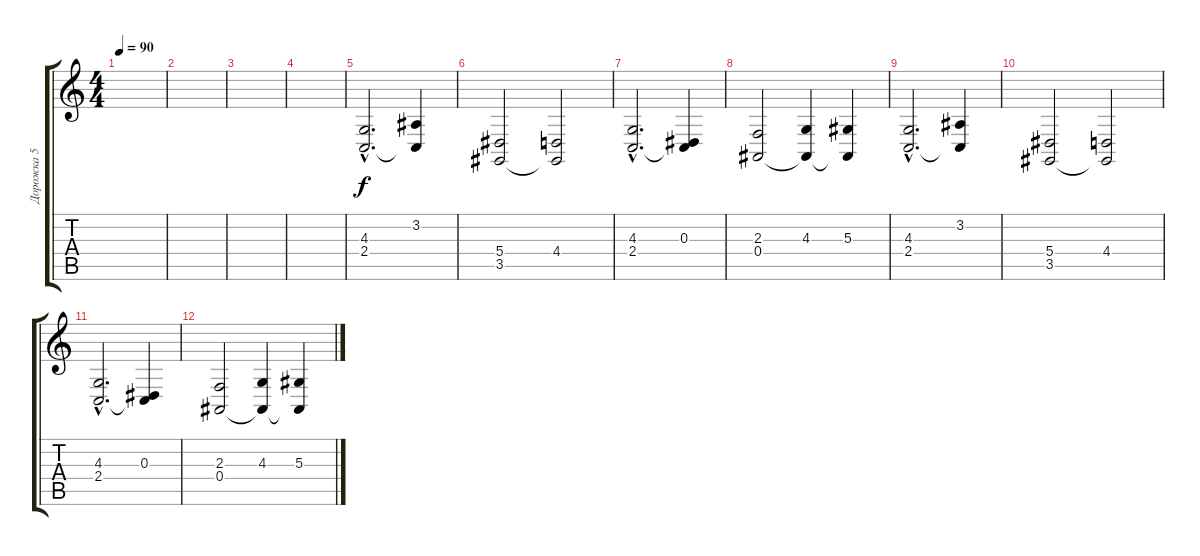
\track ("Дорожка 5" "Дорожка 5") {instrument stringensemble1}
\staff {score tabs}
\tuning (C4 G3 Eb3 Bb2 F2 C2) {hide}
\ts (4 4)
\tempo 90
\clef g2
\ks c
|
|
|
|
(4.3{hac} 2.4{hac}).2{d volume 10} (3.2 2.4{t}).4 |
(5.4 3.5).2 (4.4 3.5{t}).2 |
(4.3{hac} 2.4{hac}).2{d} (0.3 2.4{t}).4 |
(2.3 0.4).2 (4.3 0.4{t}).4 (5.3 0.4{t}).4 |
(4.3{hac} 2.4{hac}).2{d volume 10} (3.2 2.4{t}).4 |
(5.4 3.5).2 (4.4 3.5{t}).2 |
(4.3{hac} 2.4{hac}).2{d} (0.3 2.4{t}).4 |
(2.3 0.4).2 (4.3 0.4{t}).4 (5.3 0.4{t}).4
